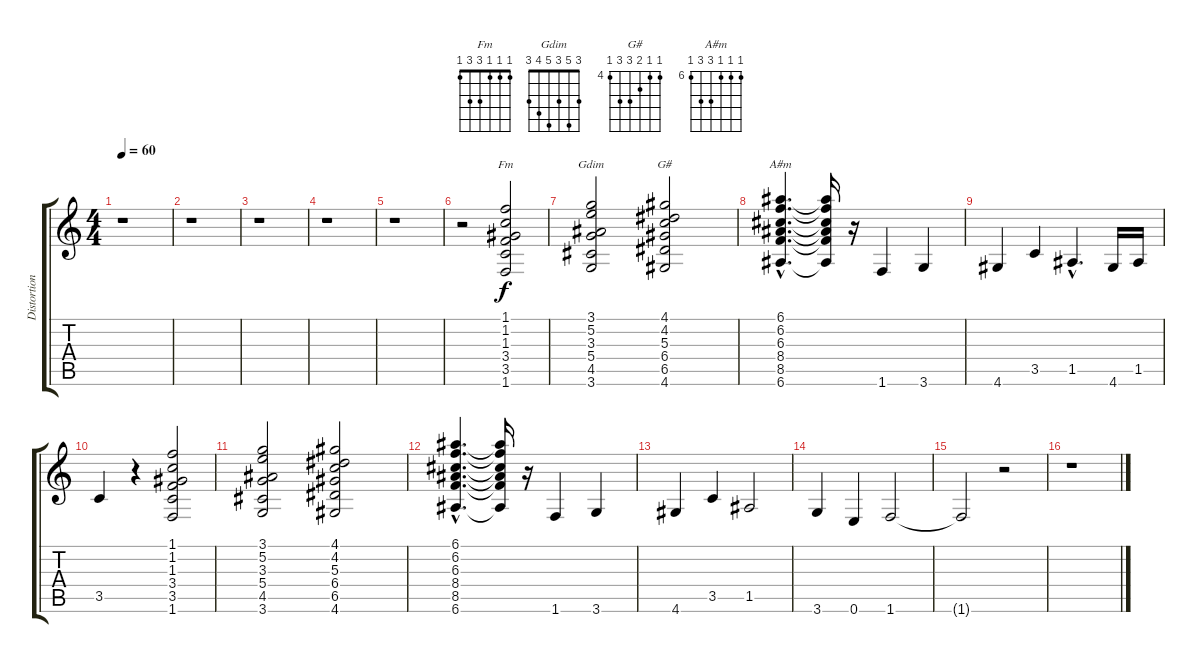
\track ("Distortion guitar" "Distortion") {instrument distortionguitar}
\staff {score tabs}
\tuning (E4 B3 G3 D3 A2 E2) {hide}
\chord ("Fm" 1 1 1 3 3 1)
\chord ("Gdim" 3 5 3 5 4 3)
\chord ("G#" 4 4 5 6 6 4) {firstfret 4}
\chord ("A#m" 6 6 6 8 8 6) {firstfret 6}
\ts (4 4)
\tempo 60
\clef g2
\ks c
r.1{dy f} |
r.1 |
r.1 |
r.1 |
r.1 |
r.2 (1.1 1.2 1.3 3.4 3.5 1.6).2{ch "Fm"} |
(3.1 5.2 3.3 5.4 4.5 3.6).2{ch "Gdim"} (4.1 4.2 5.3 6.4 6.5 4.6).2{ch "G#"} |
(6.1{hac} 6.2{hac} 6.3{hac} 8.4{hac} 8.5{hac} 6.6{hac}).4{d ch "A#m"} (6.1{t} 6.2{t} 6.3{t} 8.4{t} 8.5{t} 6.6{t}).16 r.16 1.6.4 3.6.4 |
4.6.4 3.5.4 1.5{hac}.4{d} 4.6.16 1.5.16 |
3.5.4 r.4 (1.1 1.2 1.3 3.4 3.5 1.6).2 |
(3.1 5.2 3.3 5.4 4.5 3.6).2 (4.1 4.2 5.3 6.4 6.5 4.6).2 |
(6.1{hac} 6.2{hac} 6.3{hac} 8.4{hac} 8.5{hac} 6.6{hac}).4{d} (6.1{t} 6.2{t} 6.3{t} 8.4{t} 8.5{t} 6.6{t}).16 r.16 1.6.4 3.6.4 |
4.6.4 3.5.4 1.5.2 |
3.6.4 0.6.4 1.6.2 |
1.6{t}.2 r.2 |
r.1
